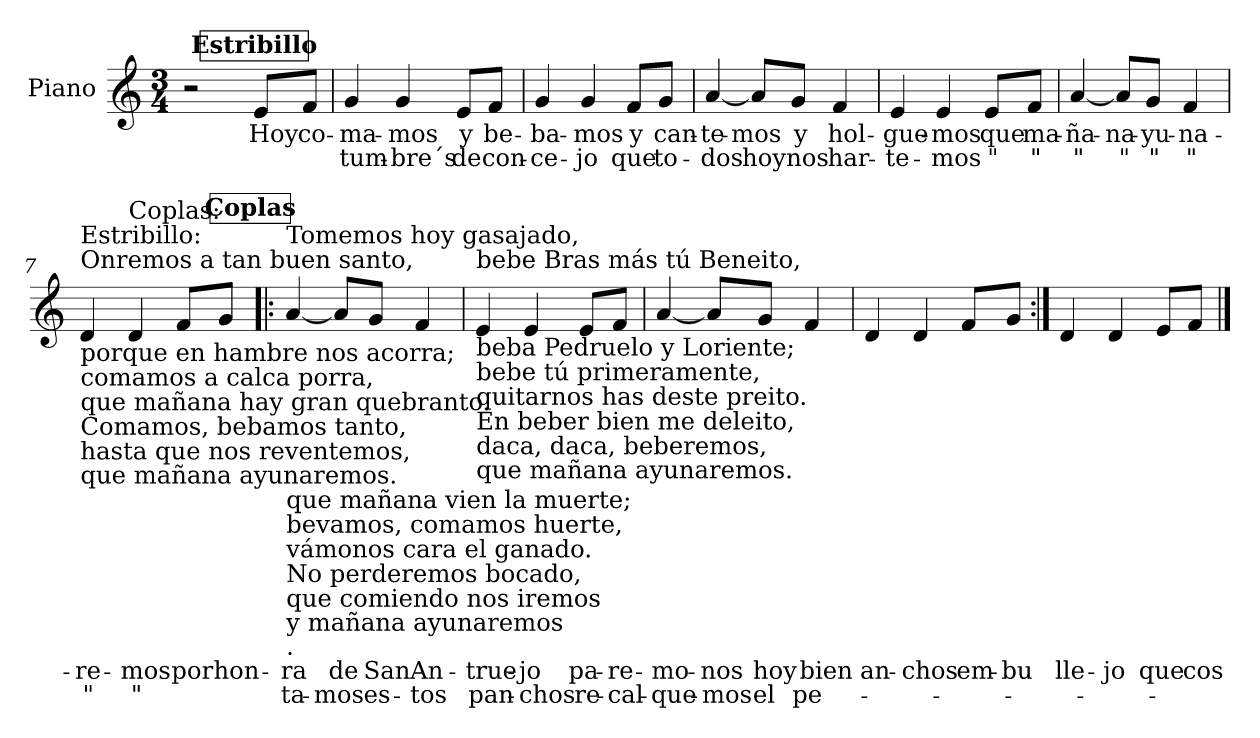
**kern	**text	**text
*part1	*part1	*part1
*staff1	*staff1	*staff1
*I"Piano	*	*
*I'Pno.	*	*
*clefG2	*	*
*k[]	*	*
*M3/4	*	*
!!LO:REH:place=s1:a:B:fs=14:t=Estribillo:qo=2
=1	=1	=1
2r	.	.
!	!LO:LY:b	!
8e/L	Hoy	.
!	!LO:LY:b	!
8f/J	co-	.
=2	=2	=2
!	!LO:LY:b	!LO:LY:b
4g/	-ma-	tum-
!	!LO:LY:b	!LO:LY:b
4g/	-mos	-bre´s
!	!LO:LY:b	!LO:LY:b
8e/L	y	de
!	!LO:LY:b	!LO:LY:b
8f/J	be-	con-
=3	=3	=3
!	!LO:LY:b	!LO:LY:b
4g/	-ba-	-ce-
!	!LO:LY:b	!LO:LY:b
4g/	-mos	-jo
!	!LO:LY:b	!LO:LY:b
8f/L	y	que
!	!LO:LY:b	!LO:LY:b
8g/J	can-	to-
=4	=4	=4
!	!LO:LY:b	!LO:LY:b
[4a/	-te-	-dos
!	!LO:LY:b	!LO:LY:b
8a/L]	-mos	hoy
!	!LO:LY:b	!LO:LY:b
8g/J	y	nos
!	!LO:LY:b	!LO:LY:b
4f/	hol-	har-
=5	=5	=5
!	!LO:LY:b	!LO:LY:b
4e/	-gue-	-te-
!	!LO:LY:b	!LO:LY:b
4e/	-mos	-mos
!	!LO:LY:b	!LO:LY:b
8e/L	que	"
!	!LO:LY:b	!LO:LY:b
8f/J	ma-	"
=6	=6	=6
!	!LO:LY:b	!LO:LY:b
[4a/	-ña-	"
!	!LO:LY:b	!LO:LY:b
8a/L]	-na--	"
!	!LO:LY:b	!LO:LY:b
8g/J	-yu-	"
!	!LO:LY:b	!LO:LY:b
4f/	-na-	"
!!LO:LB:g=z
=7	=7	=7
!LO:TX:a:t=Onremos a tan buen santo,	!	!
!LO:TX:b:t=porque en hambre nos acorra;	!	!
!LO:TX:b:t=comamos a calca porra,	!	!
!LO:TX:b:t=que mañana hay gran quebranto.	!	!
!LO:TX:b:t=Comamos, bebamos tanto,	!	!
!LO:TX:b:t=hasta que nos reventemos,	!	!
!LO:TX:b:t=que mañana ayunaremos.	!	!
!LO:TX:a:t=Estribillo&colon;	!	!
!	!LO:LY:b	!LO:LY:b
4d/	-re-	"
!LO:TX:a:t=Coplas&colon;	!	!
!	!LO:LY:b	!LO:LY:b
4d/	-mos	"
!	!LO:LY:b	!
8f/L	por	.
!	!LO:LY:b	!
8g/J	hon-	.
!!LO:REH:place=s1:a:B:fs=14:t=Coplas
=8!|:	=8!|:	=8!|:
!LO:TX:a:t=Tomemos hoy gasajado,	!	!
!LO:TX:b:t=que mañana vien la muerte;	!	!
!LO:TX:b:t=bevamos, comamos huerte,	!	!
!LO:TX:b:t=vámonos cara el ganado.	!	!
!LO:TX:b:t=No perderemos bocado,	!	!
!LO:TX:b:t=que comiendo nos iremos	!	!
!LO:TX:b:t=y mañana ayunaremos	!	!
!LO:TX:b:t=.	!	!
!	!LO:LY:b	!LO:LY:b
[4a/	-ra	ta-
!	!LO:LY:b	!LO:LY:b
8a/L]	de	-mos
!	!LO:LY:b	!LO:LY:b
8g/J	San	es-
!	!LO:LY:b	!LO:LY:b
4f/	An-	-tos
=9	=9	=9
!LO:TX:a:t=bebe Bras más tú Beneito,	!	!
!LO:TX:b:t=beba Pedruelo y Loriente;	!	!
!LO:TX:b:t=bebe tú primeramente,	!	!
!LO:TX:b:t=quitarnos has deste preito.	!	!
!LO:TX:b:t=En beber bien me deleito,	!	!
!LO:TX:b:t=daca, daca, beberemos,	!	!
!LO:TX:b:t=que mañana ayunaremos.	!	!
!	!LO:LY:b	!LO:LY:b
4e/	-true-	pan-
!	!LO:LY:b	!LO:LY:b
4e/	-jo	-chos
!	!LO:LY:b	!LO:LY:b
8e/L	pa-	re-
!	!LO:LY:b	!LO:LY:b
8f/J	-re-	-cal-
=10	=10	=10
!	!LO:LY:b	!LO:LY:b
[4a/	-mo-	-que-
!	!LO:LY:b	!LO:LY:b
8a/L]	-nos	-mos
!	!LO:LY:b	!LO:LY:b
8g/J	hoy	el
!	!LO:LY:b	!LO:LY:b
4f/	bien	pe-
=11	=11	=11
!	!LO:LY:b	!
4d/	an-	.
!	!LO:LY:b	!
4d/	-chos	.
!	!LO:LY:b	!
8f/L	em-	.
!	!LO:LY:b	!
8g/J	-bu	.
=12:|!	=12:|!	=12:|!
!	!LO:LY:b	!
4d/	lle-	.
!	!LO:LY:b	!
4d/	-jo	.
!	!LO:LY:b	!
8e/L	que	.
!	!LO:LY:b	!
8f/J	cos	.
==	==	==
*-	*-	*-
